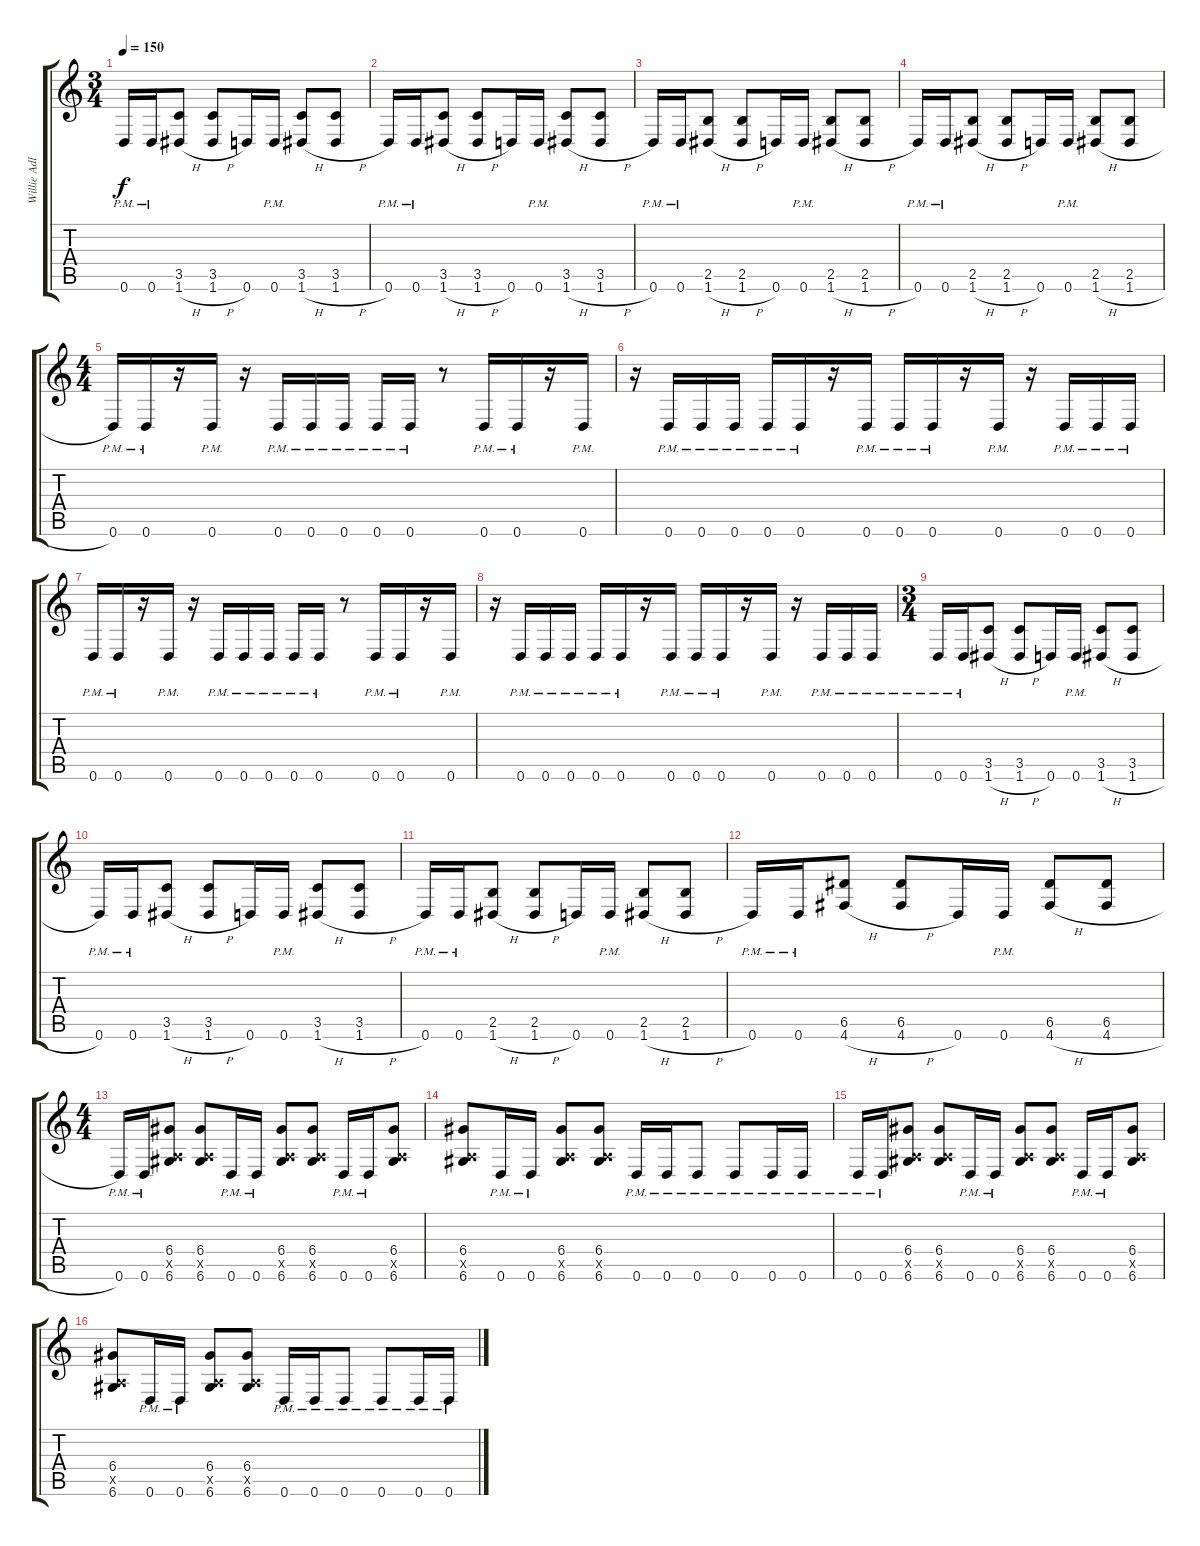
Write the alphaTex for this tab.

\track ("Willie Adler" "Willie Adl") {instrument distortionguitar}
\staff {score tabs}
\tuning (E4 B3 G3 D3 A2 D2) {hide}
\ts (3 4)
\tempo 150
\clef g2
\ks c
0.6{pm}.16{dy f} 0.6{pm}.16 (3.5 1.6{h}).8 (3.5 1.6{h}).8 0.6.16 0.6{pm}.16 (3.5 1.6{h}).8 (3.5 1.6{h}).8 |
0.6{pm}.16 0.6{pm}.16 (3.5 1.6{h}).8 (3.5 1.6{h}).8 0.6.16 0.6{pm}.16 (3.5 1.6{h}).8 (3.5 1.6{h}).8 |
0.6{pm}.16 0.6{pm}.16 (2.5 1.6{h}).8 (2.5 1.6{h}).8 0.6.16 0.6{pm}.16 (2.5 1.6{h}).8 (2.5 1.6{h}).8 |
0.6{pm}.16 0.6{pm}.16 (2.5 1.6{h}).8 (2.5 1.6{h}).8 0.6.16 0.6{pm}.16 (2.5 1.6{h}).8 (2.5 1.6{h}).8 |
\ts (4 4)
0.6{pm}.16 0.6{pm}.16 r.16 0.6{pm}.16 r.16 0.6{pm}.16 0.6{pm}.16 0.6{pm}.16 0.6{pm}.16 0.6{pm}.16 r.8 0.6{pm}.16 0.6{pm}.16 r.16 0.6{pm}.16 |
r.16 0.6{pm}.16 0.6{pm}.16 0.6{pm}.16 0.6{pm}.16 0.6{pm}.16 r.16 0.6{pm}.16 0.6{pm}.16 0.6{pm}.16 r.16 0.6{pm}.16 r.16 0.6{pm}.16 0.6{pm}.16 0.6{pm}.16 |
0.6{pm}.16 0.6{pm}.16 r.16 0.6{pm}.16 r.16 0.6{pm}.16 0.6{pm}.16 0.6{pm}.16 0.6{pm}.16 0.6{pm}.16 r.8 0.6{pm}.16 0.6{pm}.16 r.16 0.6{pm}.16 |
r.16 0.6{pm}.16 0.6{pm}.16 0.6{pm}.16 0.6{pm}.16 0.6{pm}.16 r.16 0.6{pm}.16 0.6{pm}.16 0.6{pm}.16 r.16 0.6{pm}.16 r.16 0.6{pm}.16 0.6{pm}.16 0.6{pm}.16 |
\ts (3 4)
0.6{pm}.16 0.6{pm}.16 (3.5 1.6{h}).8 (3.5 1.6{h}).8 0.6.16 0.6{pm}.16 (3.5 1.6{h}).8 (3.5 1.6{h}).8 |
0.6{pm}.16 0.6{pm}.16 (3.5 1.6{h}).8 (3.5 1.6{h}).8 0.6.16 0.6{pm}.16 (3.5 1.6{h}).8 (3.5 1.6{h}).8 |
0.6{pm}.16 0.6{pm}.16 (2.5 1.6{h}).8 (2.5 1.6{h}).8 0.6.16 0.6{pm}.16 (2.5 1.6{h}).8 (2.5 1.6{h}).8 |
0.6{pm}.16 0.6{pm}.16 (6.5 4.6{h}).8 (6.5 4.6{h}).8 0.6.16 0.6{pm}.16 (6.5 4.6{h}).8 (6.5 4.6{h}).8 |
\ts (4 4)
0.6{pm}.16 0.6{pm}.16 (6.4 0.5{x} 6.6).8 (6.4 0.5{x} 6.6).8 0.6{pm}.16 0.6{pm}.16 (6.4 0.5{x} 6.6).8 (6.4 0.5{x} 6.6).8 0.6{pm}.16 0.6{pm}.16 (6.4 0.5{x} 6.6).8 |
(6.4 0.5{x} 6.6).8 0.6{pm}.16 0.6{pm}.16 (6.4 0.5{x} 6.6).8 (6.4 0.5{x} 6.6).8 0.6{pm}.16 0.6{pm}.16 0.6{pm}.8 0.6{pm}.8 0.6{pm}.16 0.6{pm}.16 |
0.6{pm}.16 0.6{pm}.16 (6.4 0.5{x} 6.6).8 (6.4 0.5{x} 6.6).8 0.6{pm}.16 0.6{pm}.16 (6.4 0.5{x} 6.6).8 (6.4 0.5{x} 6.6).8 0.6{pm}.16 0.6{pm}.16 (6.4 0.5{x} 6.6).8 |
(6.4 0.5{x} 6.6).8 0.6{pm}.16 0.6{pm}.16 (6.4 0.5{x} 6.6).8 (6.4 0.5{x} 6.6).8 0.6{pm}.16 0.6{pm}.16 0.6{pm}.8 0.6{pm}.8 0.6{pm}.16 0.6{pm}.16
